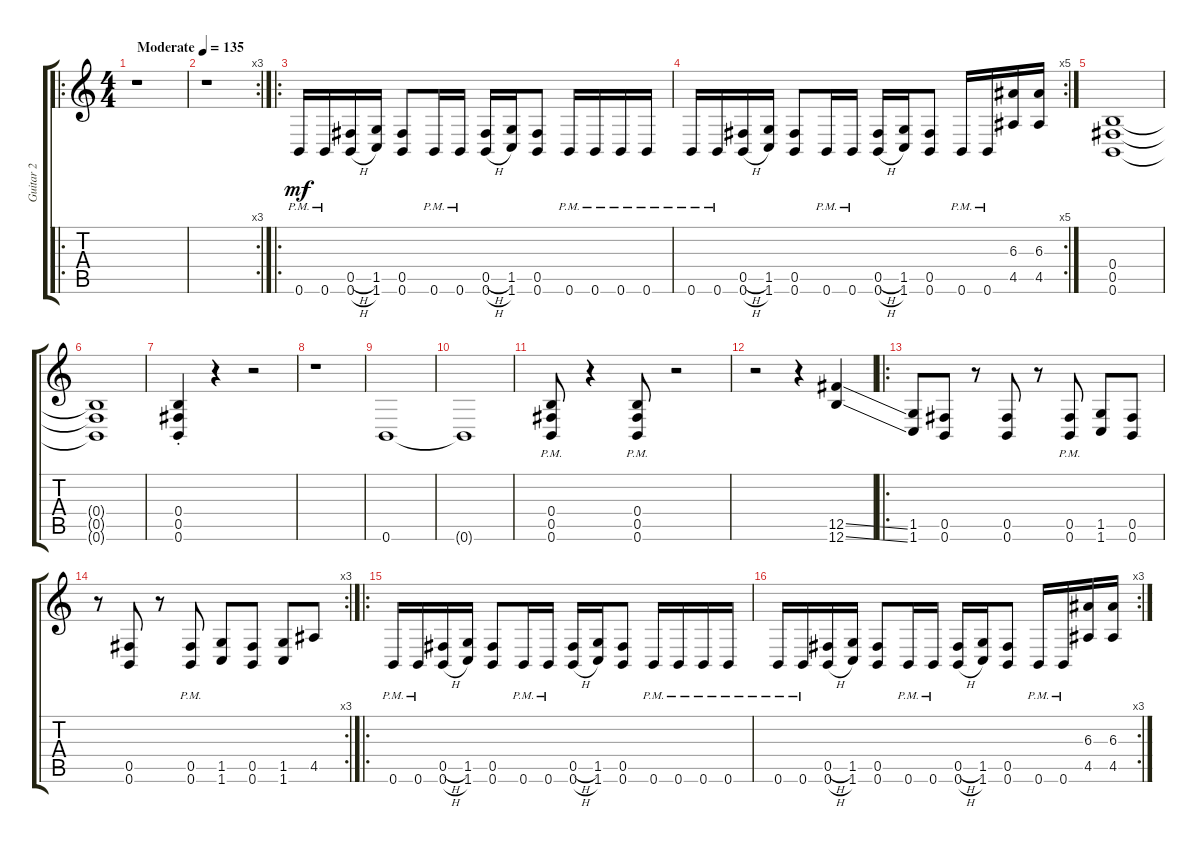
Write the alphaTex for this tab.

\track ("Guitar 2" "Guitar 2") {instrument distortionguitar}
\staff {score tabs}
\tuning (Db4 Ab3 E3 B2 Gb2 B1) {hide}
\ro
\ts (4 4)
\tempo (135 "Moderate")
\clef g2
\ks c
r.1{dy mf instrument distortionguitar} |
\rc 3
r.1 |
\ro
0.6{pm}.16 0.6{pm}.16 (0.5{h} 0.6{h}).16 (1.5 1.6).16 (0.5 0.6).8 0.6{pm}.16 0.6{pm}.16 (0.5{h} 0.6{h}).16 (1.5 1.6).16 (0.5 0.6).8 0.6{pm}.16 0.6{pm}.16 0.6{pm}.16 0.6{pm}.16 |
\rc 5
0.6{pm}.16 0.6{pm}.16 (0.5{h} 0.6{h}).16 (1.5 1.6).16 (0.5 0.6).8 0.6{pm}.16 0.6{pm}.16 (0.5{h} 0.6{h}).16 (1.5 1.6).16 (0.5 0.6).8 0.6{pm}.16 0.6{pm}.16 (6.3 4.5).16 (6.3 4.5).16 |
(0.4 0.5 0.6).1 |
(0.4{t} 0.5{t} 0.6{t}).1 |
(0.4{st} 0.5{st} 0.6{st}).4 r.4 r.2 |
r.1 |
0.6.1 |
0.6{t}.1 |
(0.4{pm} 0.5{pm} 0.6{pm}).8 r.4 (0.4{pm} 0.5{pm} 0.6{pm}).8 r.2 |
r.2 r.4 (12.5{ss} 12.6{ss}).4 |
\ro
(1.5 1.6).8 (0.5 0.6).8 r.8 (0.5 0.6).8 r.8 (0.5{pm} 0.6{pm}).8 (1.5 1.6).8 (0.5 0.6).8 |
\rc 3
r.8 (0.5 0.6).8 r.8 (0.5{pm} 0.6{pm}).8 (1.5 1.6).8 (0.5 0.6).8 (1.5 1.6).8 4.5.8 |
\ro
0.6{pm}.16 0.6{pm}.16 (0.5{h} 0.6{h}).16 (1.5 1.6).16 (0.5 0.6).8 0.6{pm}.16 0.6{pm}.16 (0.5{h} 0.6{h}).16 (1.5 1.6).16 (0.5 0.6).8 0.6{pm}.16 0.6{pm}.16 0.6{pm}.16 0.6{pm}.16 |
\rc 3
0.6{pm}.16 0.6{pm}.16 (0.5{h} 0.6{h}).16 (1.5 1.6).16 (0.5 0.6).8 0.6{pm}.16 0.6{pm}.16 (0.5{h} 0.6{h}).16 (1.5 1.6).16 (0.5 0.6).8 0.6{pm}.16 0.6{pm}.16 (6.3 4.5).16 (6.3 4.5).16
